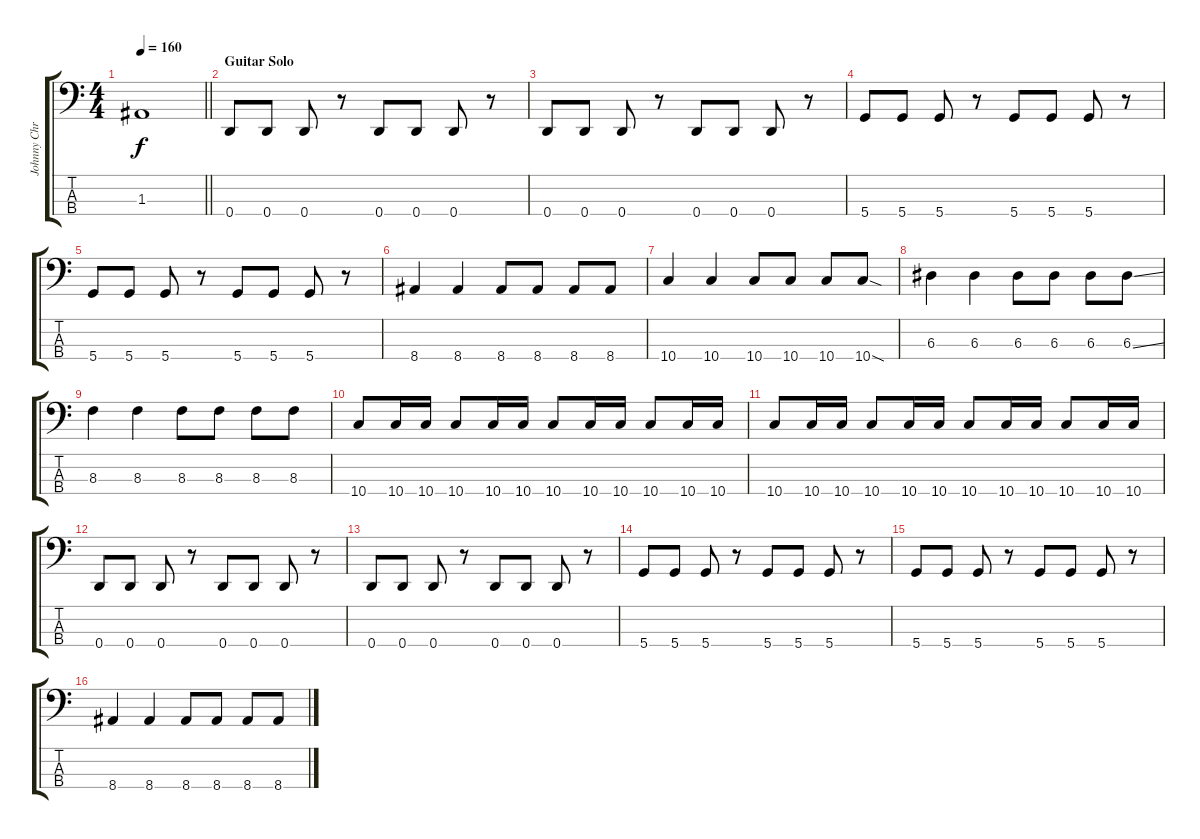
\track ("Johnny Christ Bass" "Johnny Chr") {instrument electricbasspick}
\staff {score tabs}
\tuning (G2 D2 A1 D1) {hide}
\ts (4 4)
\tempo 160
\clef f4
\barLineRight lightlight
\ks c
1.3{t}.1{dy f} |
\section ("" "Guitar Solo")
0.4.8 0.4.8 0.4.8 r.8 0.4.8 0.4.8 0.4.8 r.8 |
0.4.8 0.4.8 0.4.8 r.8 0.4.8 0.4.8 0.4.8 r.8 |
5.4.8 5.4.8 5.4.8 r.8 5.4.8 5.4.8 5.4.8 r.8 |
5.4.8 5.4.8 5.4.8 r.8 5.4.8 5.4.8 5.4.8 r.8 |
8.4.4 8.4.4 8.4.8 8.4.8 8.4.8 8.4.8 |
10.4.4 10.4.4 10.4.8 10.4.8 10.4.8 10.4{sod}.8 |
6.3.4 6.3.4 6.3.8 6.3.8 6.3.8 6.3{ss}.8 |
8.3.4 8.3.4 8.3.8 8.3.8 8.3.8 8.3.8 |
10.4.8 10.4.16 10.4.16 10.4.8 10.4.16 10.4.16 10.4.8 10.4.16 10.4.16 10.4.8 10.4.16 10.4.16 |
10.4.8 10.4.16 10.4.16 10.4.8 10.4.16 10.4.16 10.4.8 10.4.16 10.4.16 10.4.8 10.4.16 10.4.16 |
0.4.8 0.4.8 0.4.8 r.8 0.4.8 0.4.8 0.4.8 r.8 |
0.4.8 0.4.8 0.4.8 r.8 0.4.8 0.4.8 0.4.8 r.8 |
5.4.8 5.4.8 5.4.8 r.8 5.4.8 5.4.8 5.4.8 r.8 |
5.4.8 5.4.8 5.4.8 r.8 5.4.8 5.4.8 5.4.8 r.8 |
8.4.4 8.4.4 8.4.8 8.4.8 8.4.8 8.4.8
